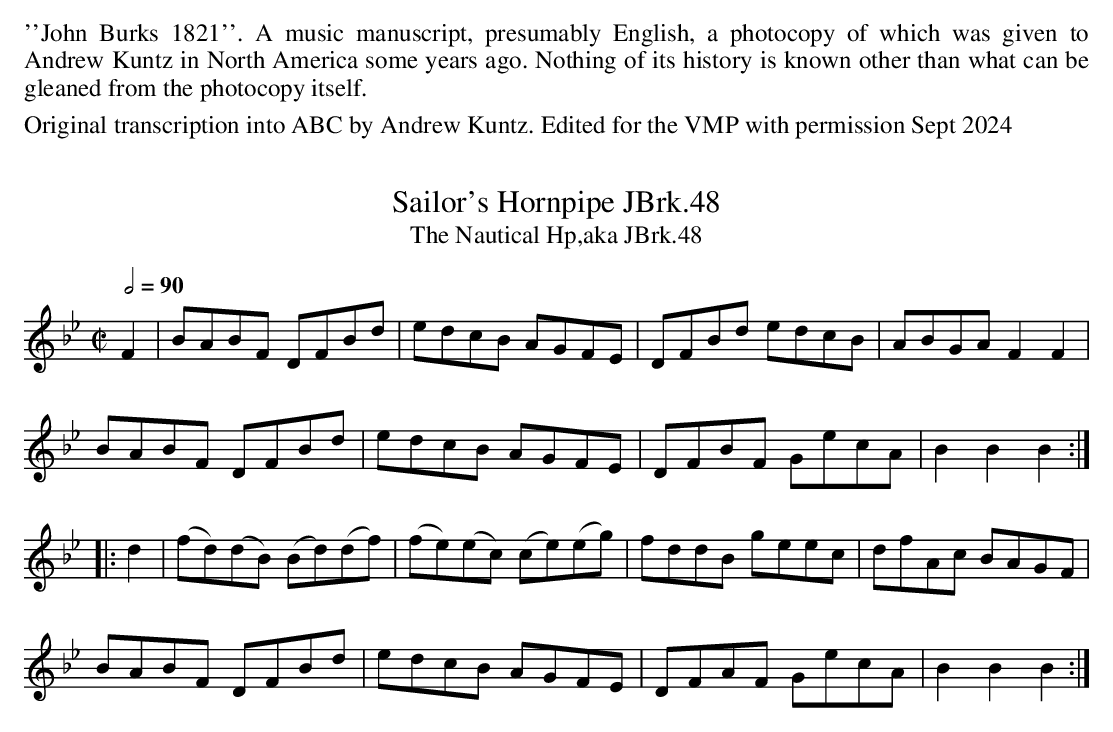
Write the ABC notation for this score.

X:1
T:Sailor's Hornpipe JBrk.48
Q:1/2=90
T:Nautical Hp,aka JBrk.48, The
M:C|
L:1/8
K:Bb
F2|BABF DFBd|edcB AGFE|DFBd edcB|ABGA F2F2|
BABF DFBd|edcB AGFE|DFBF GecA|B2B2B2:|
|:d2|(fd)(dB) (Bd)(df)|(fe)(ec) (ce)(eg)|fddB geec|dfAc BAGF|
BABF DFBd|edcB AGFE|DFAF GecA|B2B2B2:|]
